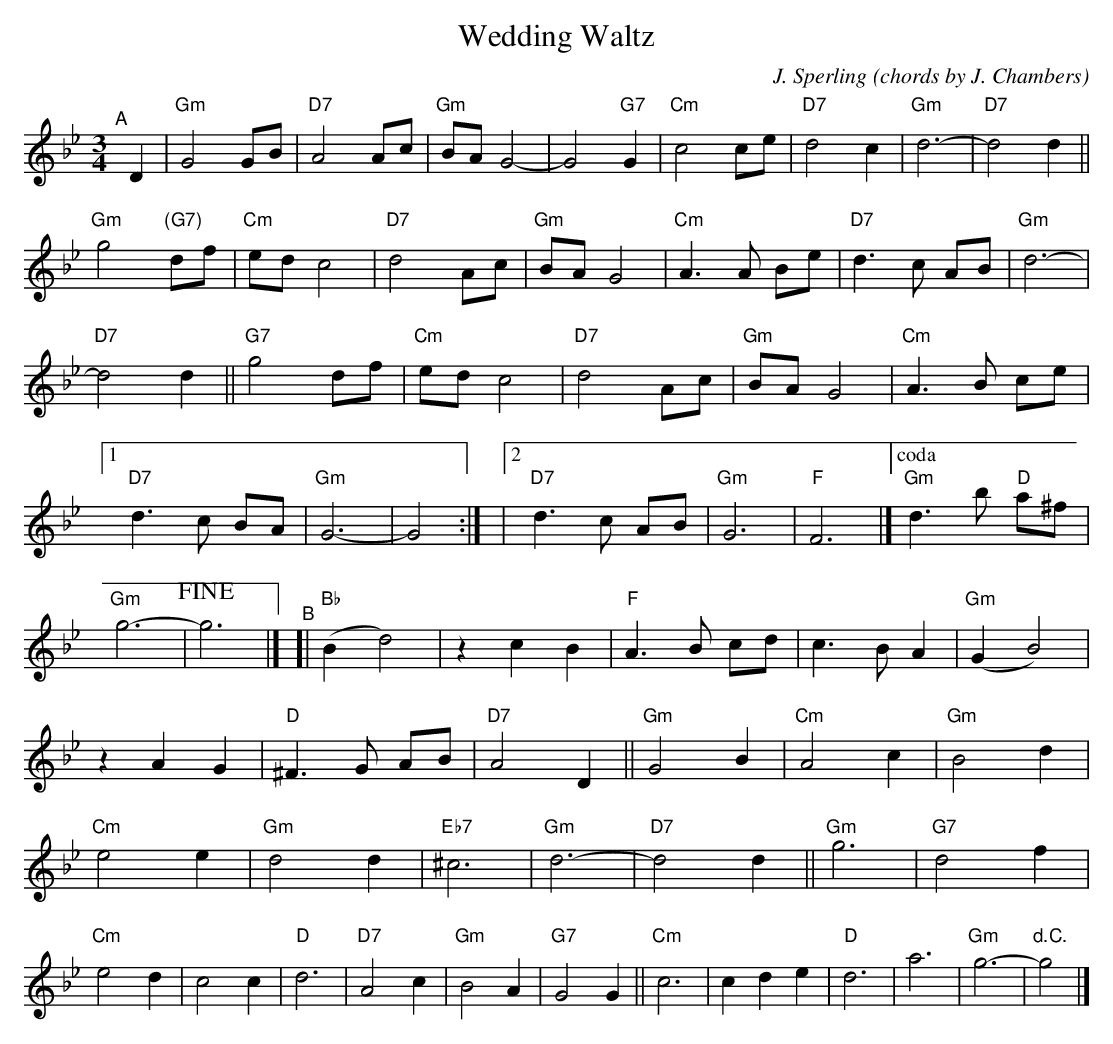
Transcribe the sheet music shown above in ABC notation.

X:1
T: Wedding Waltz
C: J. Sperling
O: chords by J. Chambers
M: 3/4
L: 1/8
K: Gm
"^A"[|] D2 |\
"Gm"G4 GB | "D7"A4 Ac | "Gm"BAG4- | G4 "G7"G2 |\
"Cm"c4 ce | "D7"d4 c2 | "Gm"d6- | "D7"d4 d2 ||\
"Gm"g4 "(G7)"df | "Cm"ed c4 | "D7"d4 Ac | "Gm"BA G4 |
"Cm"A3 A Be | "D7"d3 c AB | "Gm"d6- | "D7"d4 d2 ||\
"G7"g4 df | "Cm"ed c4 | "D7"d4 Ac | "Gm"BA G4 |\
"Cm"A3 B ce |[1 "D7"d3 c BA | "Gm"G6- | G4 :|
|[2 "D7"d3 c AB | "Gm"G6 | "F"F6 |]\
 ["coda" "Gm"d3 b "D"a^f | "Gm"g6- | !fine!g6 |]\
"^B"[|\
"Bb"(B2 d4) | z2 c2 B2 | "F"A3 B cd | c3 B A2 |
"Gm"(G2 B4) | z2 A2 G2 | "D"^F3 G AB | "D7"A4 D2 ||\
"Gm"G4 B2 | "Cm"A4 c2 | "Gm"B4 d2 | "Cm"e4 e2 |\
"Gm"d4 d2 | "Eb7"^c6 | "Gm"d6- | "D7"d4 d2 ||
"Gm"g6 | "G7"d4 f2 |\
"Cm"e4 d2 | c4 c2 | "D"d6 | "D7"A4 c2 | "Gm"B4 A2 | "G7"G4 G2 ||\
"Cm"c6 | c2 d2 e2 | "D"d6 | a6 | "Gm"g6- | "^d.C."g4 |]
